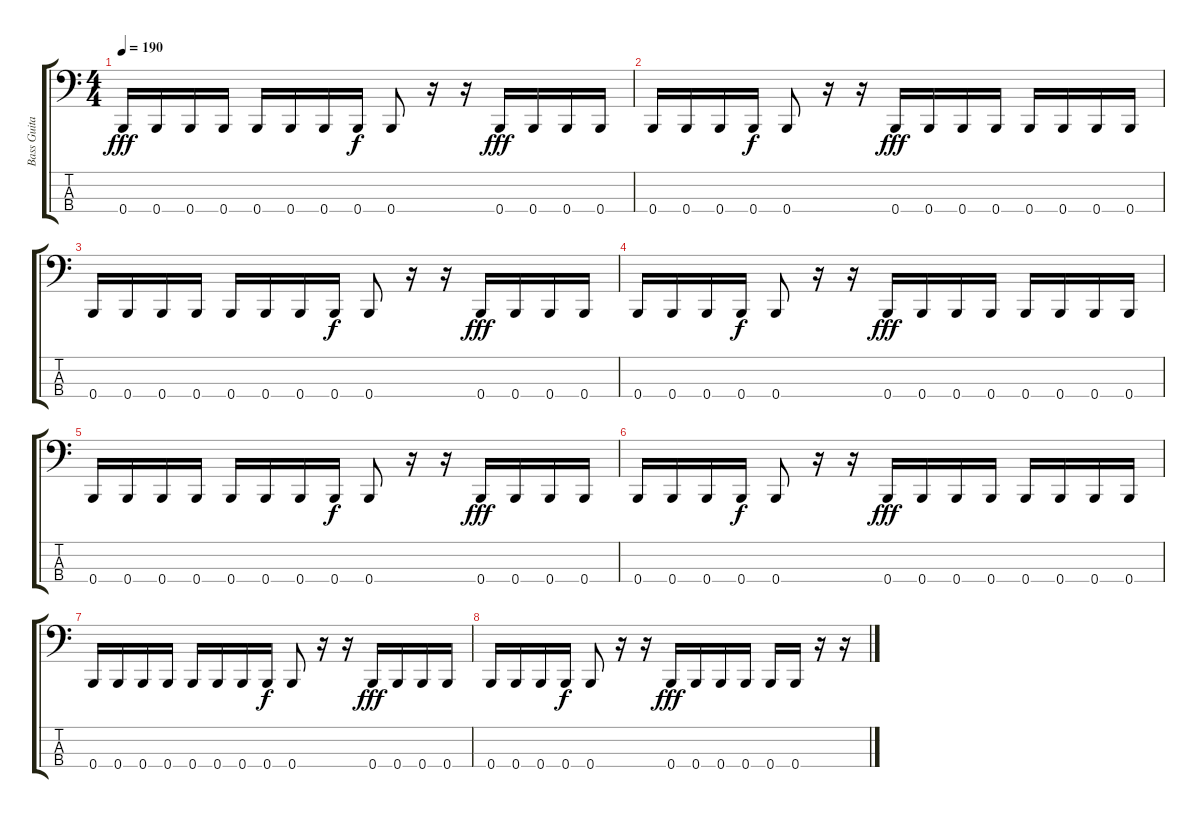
\track ("Bass Guitar" "Bass Guita") {instrument electricbassfinger}
\staff {score tabs}
\tuning (E2 B1 Gb1 B0) {hide}
\ts (4 4)
\tempo 190
\clef f4
\ks c
0.4.16{dy fff} 0.4.16 0.4.16 0.4.16 0.4.16 0.4.16 0.4.16 0.4.16{dy f} 0.4.8 r.16 r.16 0.4.16{dy fff} 0.4.16 0.4.16 0.4.16 |
0.4.16 0.4.16 0.4.16 0.4.16{dy f} 0.4.8 r.16 r.16 0.4.16{dy fff} 0.4.16 0.4.16 0.4.16 0.4.16 0.4.16 0.4.16 0.4.16 |
0.4.16 0.4.16 0.4.16 0.4.16 0.4.16 0.4.16 0.4.16 0.4.16{dy f} 0.4.8 r.16 r.16 0.4.16{dy fff} 0.4.16 0.4.16 0.4.16 |
0.4.16 0.4.16 0.4.16 0.4.16{dy f} 0.4.8 r.16 r.16 0.4.16{dy fff} 0.4.16 0.4.16 0.4.16 0.4.16 0.4.16 0.4.16 0.4.16 |
0.4.16 0.4.16 0.4.16 0.4.16 0.4.16 0.4.16 0.4.16 0.4.16{dy f} 0.4.8 r.16 r.16 0.4.16{dy fff} 0.4.16 0.4.16 0.4.16 |
0.4.16 0.4.16 0.4.16 0.4.16{dy f} 0.4.8 r.16 r.16 0.4.16{dy fff} 0.4.16 0.4.16 0.4.16 0.4.16 0.4.16 0.4.16 0.4.16 |
0.4.16 0.4.16 0.4.16 0.4.16 0.4.16 0.4.16 0.4.16 0.4.16{dy f} 0.4.8 r.16 r.16 0.4.16{dy fff} 0.4.16 0.4.16 0.4.16 |
0.4.16 0.4.16 0.4.16 0.4.16{dy f} 0.4.8 r.16 r.16 0.4.16{dy fff} 0.4.16 0.4.16 0.4.16 0.4.16 0.4.16 r.16 r.16
